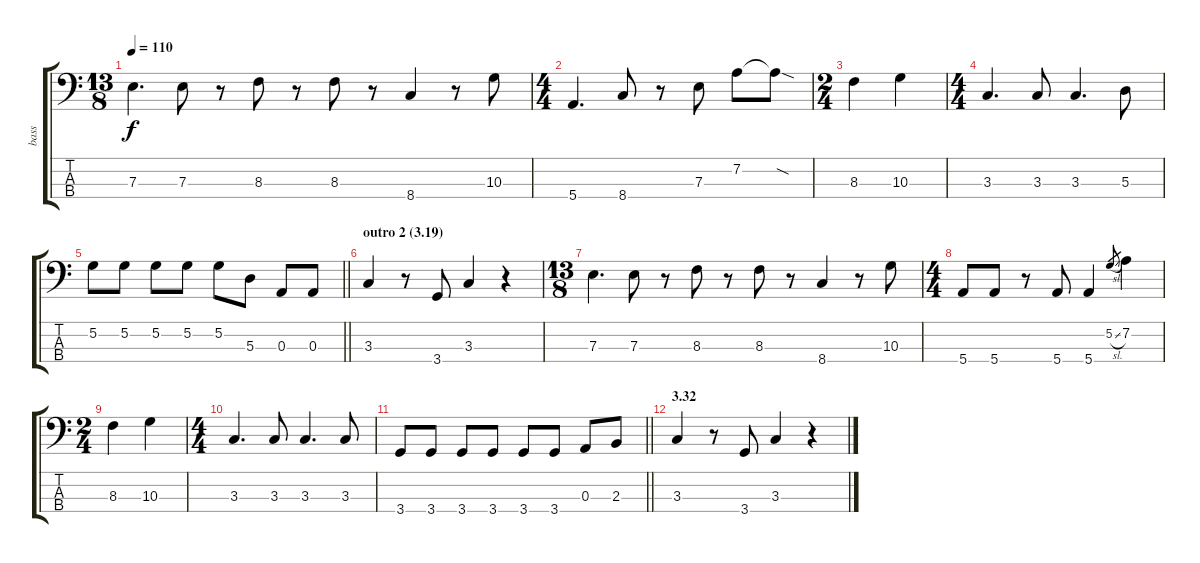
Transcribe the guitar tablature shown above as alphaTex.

\track ("bass" "bass") {instrument electricbassfinger}
\staff {score tabs}
\tuning (G2 D2 A1 E1) {hide}
\ts (13 8)
\tempo 110
\clef f4
\ks c
7.3.4{d dy f} 7.3.8 r.8 8.3.8 r.8 8.3.8 r.8 8.4.4 r.8 10.3.8 |
\ts (4 4)
5.4.4{d} 8.4.8 r.8 7.3.8 7.2.8 7.2{sod t}.8 |
\ts (2 4)
8.3.4 10.3.4 |
\ts (4 4)
3.3.4{d} 3.3.8 3.3.4{d} 5.3.8 |
\barLineRight lightlight
5.2.8 5.2.8 5.2.8 5.2.8 5.2.8 5.3.8 0.3.8 0.3.8 |
\section ("" "outro 2 (3.19)")
3.3.4 r.8 3.4.8 3.3.4 r.4 |
\ts (13 8)
7.3.4{d} 7.3.8 r.8 8.3.8 r.8 8.3.8 r.8 8.4.4 r.8 10.3.8 |
\ts (4 4)
5.4.8 5.4.8 r.8 5.4.8 5.4.4 5.2{sl}.8{gr} 7.2.4 |
\ts (2 4)
8.3.4 10.3.4 |
\ts (4 4)
3.3.4{d} 3.3.8 3.3.4{d} 3.3.8 |
\barLineRight lightlight
3.4.8 3.4.8 3.4.8 3.4.8 3.4.8 3.4.8 0.3.8 2.3.8 |
\section ("" "3.32")
3.3.4 r.8 3.4.8 3.3.4 r.4
